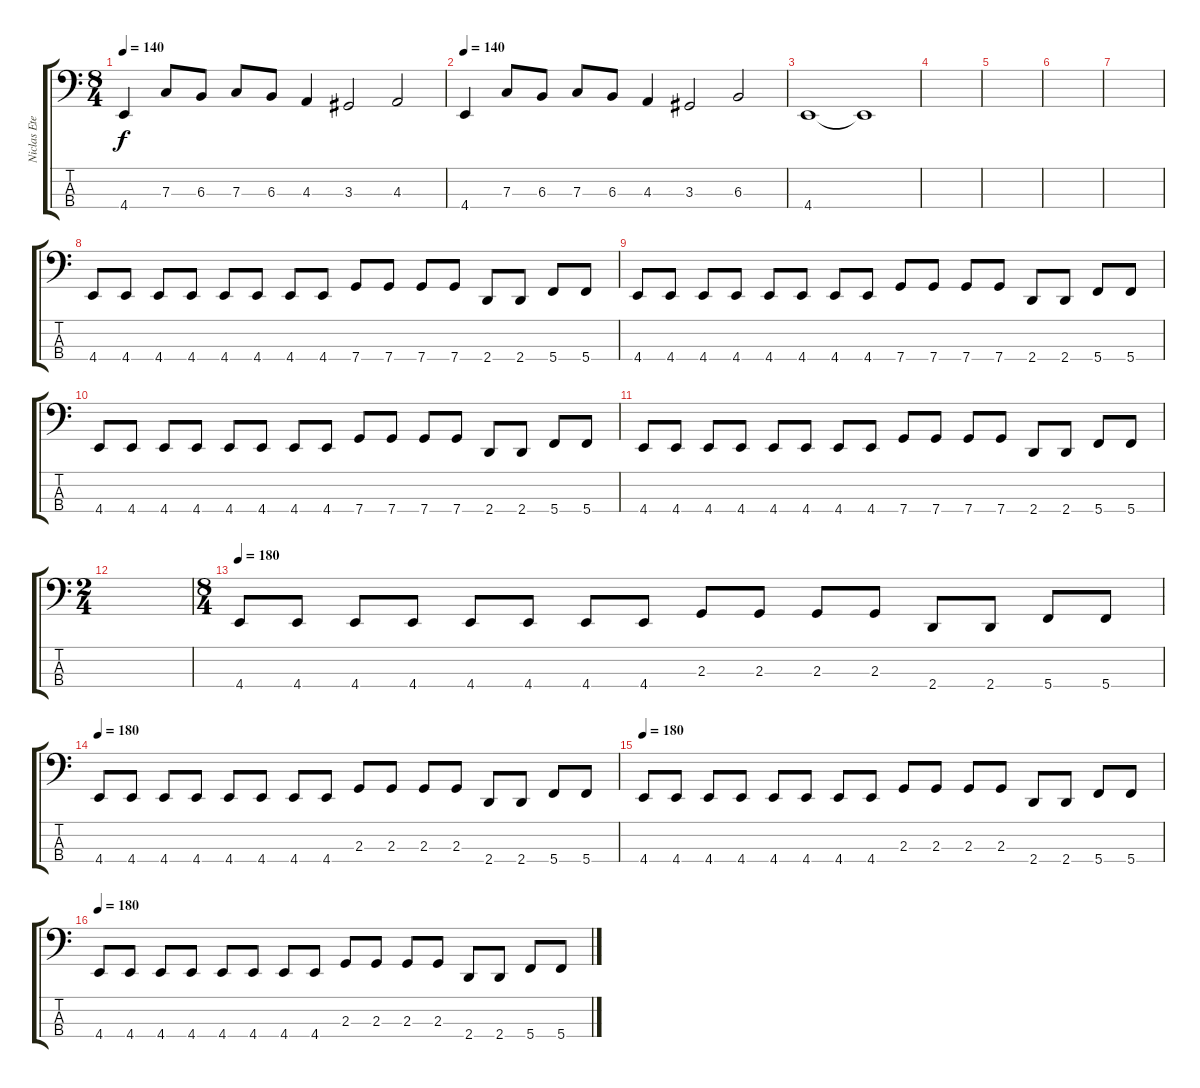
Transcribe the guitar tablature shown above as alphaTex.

\track ("Niclas Etelavuori" "Niclas Ete") {instrument electricbasspick}
\staff {score tabs}
\tuning (Eb2 Bb1 F1 C1) {hide}
\ts (8 4)
\tempo 140
\clef f4
\ks c
4.4.4{dy f} 7.3.8 6.3.8 7.3.8 6.3.8 4.3.4 3.3.2 4.3.2 |
\tempo 140
4.4.4 7.3.8 6.3.8 7.3.8 6.3.8 4.3.4 3.3.2 6.3.2 |
4.4.1 4.4{t}.1 |
|
|
|
|
4.4.8 4.4.8 4.4.8 4.4.8 4.4.8 4.4.8 4.4.8 4.4.8 7.4.8 7.4.8 7.4.8 7.4.8 2.4.8 2.4.8 5.4.8 5.4.8 |
4.4.8 4.4.8 4.4.8 4.4.8 4.4.8 4.4.8 4.4.8 4.4.8 7.4.8 7.4.8 7.4.8 7.4.8 2.4.8 2.4.8 5.4.8 5.4.8 |
4.4.8 4.4.8 4.4.8 4.4.8 4.4.8 4.4.8 4.4.8 4.4.8 7.4.8 7.4.8 7.4.8 7.4.8 2.4.8 2.4.8 5.4.8 5.4.8 |
4.4.8 4.4.8 4.4.8 4.4.8 4.4.8 4.4.8 4.4.8 4.4.8 7.4.8 7.4.8 7.4.8 7.4.8 2.4.8 2.4.8 5.4.8 5.4.8 |
\ts (2 4)
|
\ts (8 4)
\tempo 180
4.4.8 4.4.8 4.4.8 4.4.8 4.4.8 4.4.8 4.4.8 4.4.8 2.3.8 2.3.8 2.3.8 2.3.8 2.4.8 2.4.8 5.4.8 5.4.8 |
\tempo 180
4.4.8 4.4.8 4.4.8 4.4.8 4.4.8 4.4.8 4.4.8 4.4.8 2.3.8 2.3.8 2.3.8 2.3.8 2.4.8 2.4.8 5.4.8 5.4.8 |
\tempo 180
4.4.8 4.4.8 4.4.8 4.4.8 4.4.8 4.4.8 4.4.8 4.4.8 2.3.8 2.3.8 2.3.8 2.3.8 2.4.8 2.4.8 5.4.8 5.4.8 |
\tempo 180
4.4.8 4.4.8 4.4.8 4.4.8 4.4.8 4.4.8 4.4.8 4.4.8 2.3.8 2.3.8 2.3.8 2.3.8 2.4.8 2.4.8 5.4.8 5.4.8
